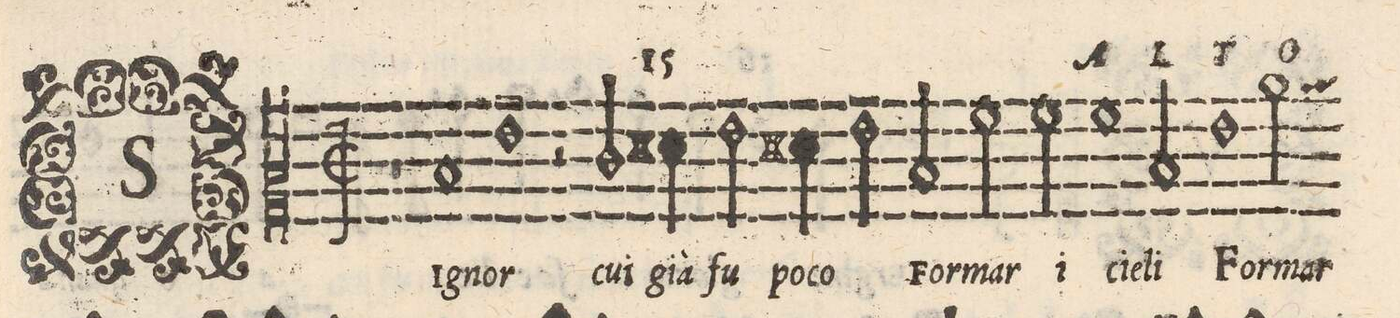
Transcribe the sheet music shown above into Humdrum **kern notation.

**kern	**text
*I"ALTO	*
*clefC2	*
*k[]	*
*met(C|)	*
*M2/1	*
1r	.
1d	SI-
=2-	=2-
1g	-gnor
2r	.
2e/	cui
=3-	=3-
4f#X\	già
2g\	fu
4f#X\	po-
2g\	-co
2d/	For-
=4-	=4-
2a\	-mar
2a\	i
1a	cie-
=5-	=5-
2d/	-li
1g	For-
2cc\	-mar
=6-	=6-
*-	*-
